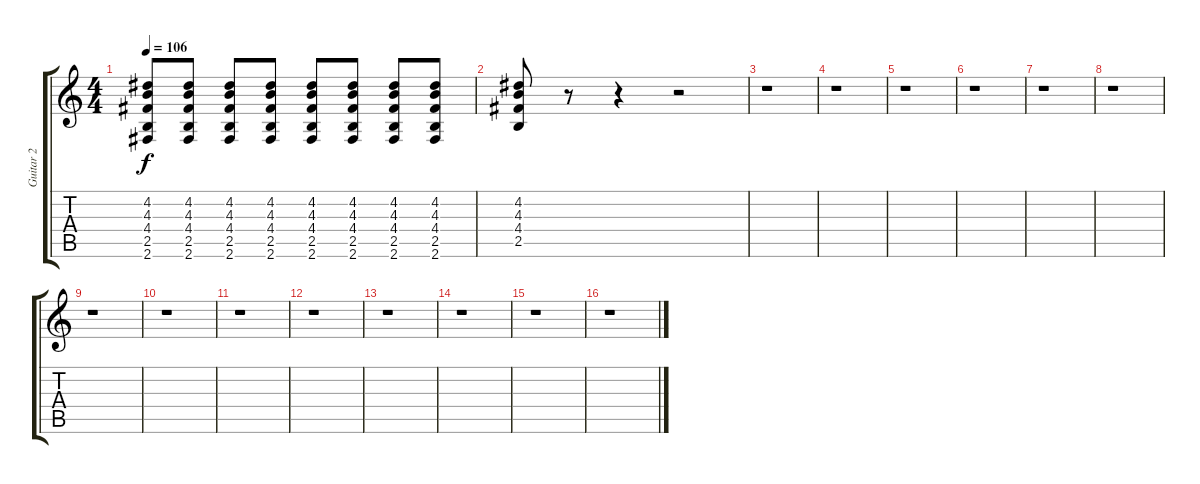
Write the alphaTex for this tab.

\track ("Guitar 2" "Guitar 2") {instrument electricguitarclean}
\staff {score tabs}
\tuning (E4 B3 G3 D3 A2 E2) {hide}
\ts (4 4)
\tempo 106
\clef g2
\ks c
(4.2 4.3 4.4 2.5 2.6).8{dy f} (4.2 4.3 4.4 2.5 2.6).8 (4.2 4.3 4.4 2.5 2.6).8 (4.2 4.3 4.4 2.5 2.6).8 (4.2 4.3 4.4 2.5 2.6).8 (4.2 4.3 4.4 2.5 2.6).8 (4.2 4.3 4.4 2.5 2.6).8 (4.2 4.3 4.4 2.5 2.6).8 |
(4.2 4.3 4.4 2.5).8 r.8 r.4 r.2 |
r.1 |
r.1 |
r.1 |
r.1 |
r.1 |
r.1 |
r.1 |
r.1 |
r.1 |
r.1 |
r.1 |
r.1 |
r.1 |
r.1
